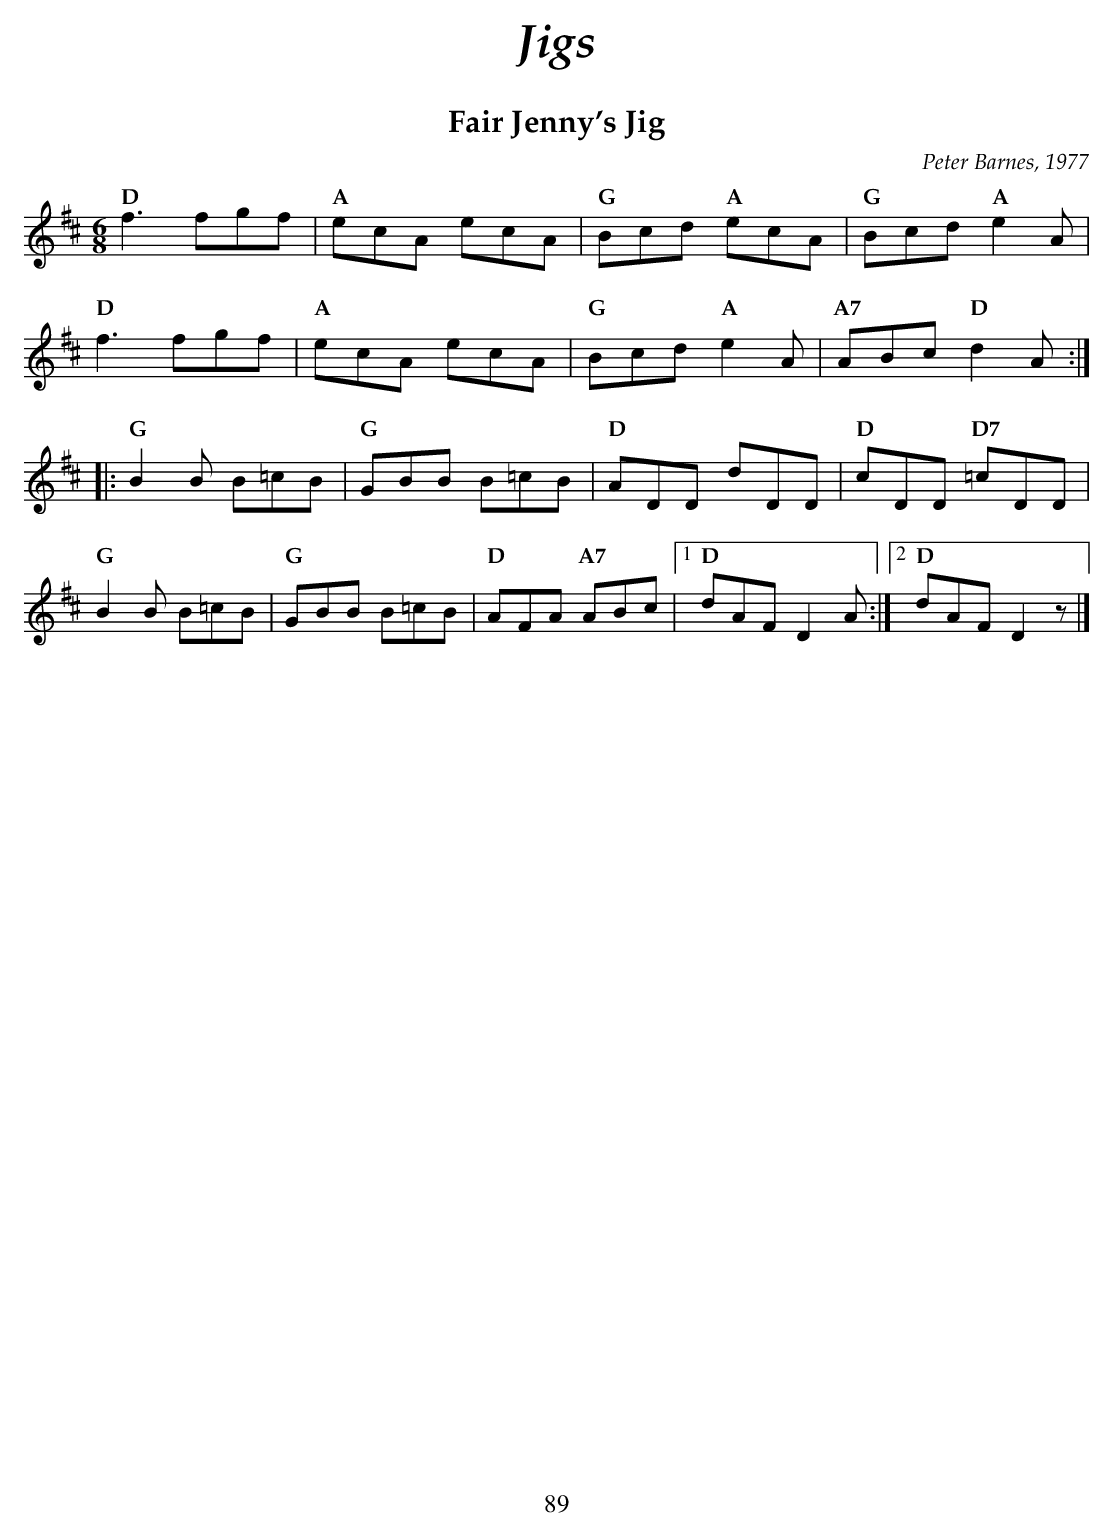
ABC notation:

X:1
T:Fair Jenny's Jig
C:Peter Barnes, 1977
M:6/8
L:1/8
K:D
  "D" f3 fgf | "A" ecA ecA | "G" Bcd "A" ecA | "G"  Bcd "A" e2A  |
   "D" f3 fgf | "A" ecA ecA | "G" Bcd "A" e2A | "A7" ABc "D" d2A :|
|:"G" B2B B=cB | "G" GBB B=cB | "D" ADD      dDD | "D" cDD "D7" =cDD |
   "G" B2B B=cB | "G" GBB B=cB | "D" AFA "A7" ABc |1 "D" dAF D2A :|2 "D" dAF D2z |]
